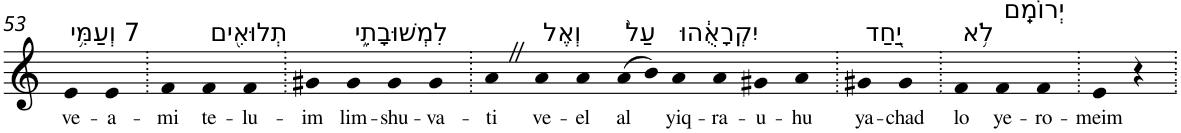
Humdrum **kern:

**kern	**text
*part1	*part1
*staff1	*staff1
*I"Piano	*
*I'Pno	*
!!LO:PB:g=z
*clefG2	*
*k[]	*
=53	=53
!LO:TX:a:t=7 וְעַמִּ֥י	!
!	!LO:LY:b
4e	ve-
!	!LO:LY:b
4e	-a-
=54.	=54.
!	!LO:LY:b
4f	-mi
!LO:TX:a:t=תְלוּאִ֖ים	!
!	!LO:LY:b
4f	te-
!	!LO:LY:b
4f	-lu-
=55.	=55.
!	!LO:LY:b
4g#X	-im
!LO:TX:a:t=לִמְשׁוּבָתִ֑י	!
!	!LO:LY:b
4g#	lim-
!	!LO:LY:b
4g#	-shu-
!	!LO:LY:b
4g#	-va-
=56.	=56.
!	!LO:LY:b
4aZ	-ti
!LO:TX:a:t=וְאֶל	!
!	!LO:LY:b
4a	ve-
!	!LO:LY:b
4a	-el
!LO:TX:a:t=עַל֙	!
!	!LO:LY:b
(>8a	al
8b)	.
!LO:TX:a:t=יִקְרָאֻ֔הוּ	!
!	!LO:LY:b
4a	yiq-
!	!LO:LY:b
4a	-ra-
!	!LO:LY:b
4g#X	-u-
!	!LO:LY:b
4a	-hu
=57.	=57.
!LO:TX:a:t=יַ֖חַד	!
!	!LO:LY:b
4g#X	ya-
!	!LO:LY:b
4g#	-chad
=58.	=58.
!LO:TX:a:t=לֹ֥א	!
!	!LO:LY:b
4f	lo
!LO:TX:a:t=יְרוֹמֵֽם	!
!	!LO:LY:b
4f	ye-
!	!LO:LY:b
4f	-ro-
=59.	=59.
!	!LO:LY:b
4e	-meim
4r	.
=.	=.
*-	*-
